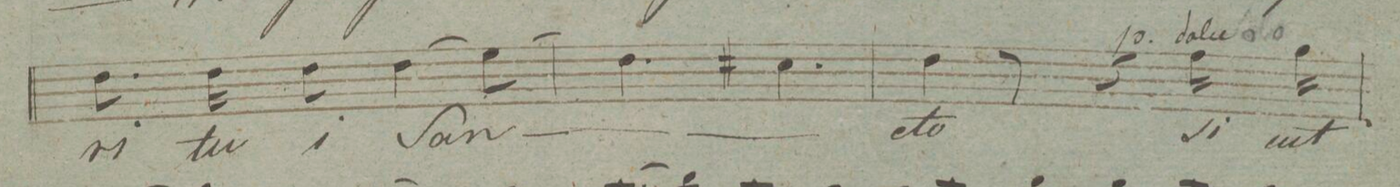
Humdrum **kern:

**kern	**text	**dynam
*I"Alto.	*	*
*clefC3	*	*
*k[f#c#g#]	*	*
*M6/8	*	*
8.e\	-ri-	.
16e\	-tu-	.
8e\	-i	.
(4e\	San-	.
(8f#\)	.	.
=49	=49	=49
4.e\)	.	.
4.d#X\	.	.
=50	=50	=50
4e\	-cto	.
8r	.	.
4r	.	.
16g#\	Si-	.
16a\	-cut	.
=51	=51	=51
*-	*-	*-
